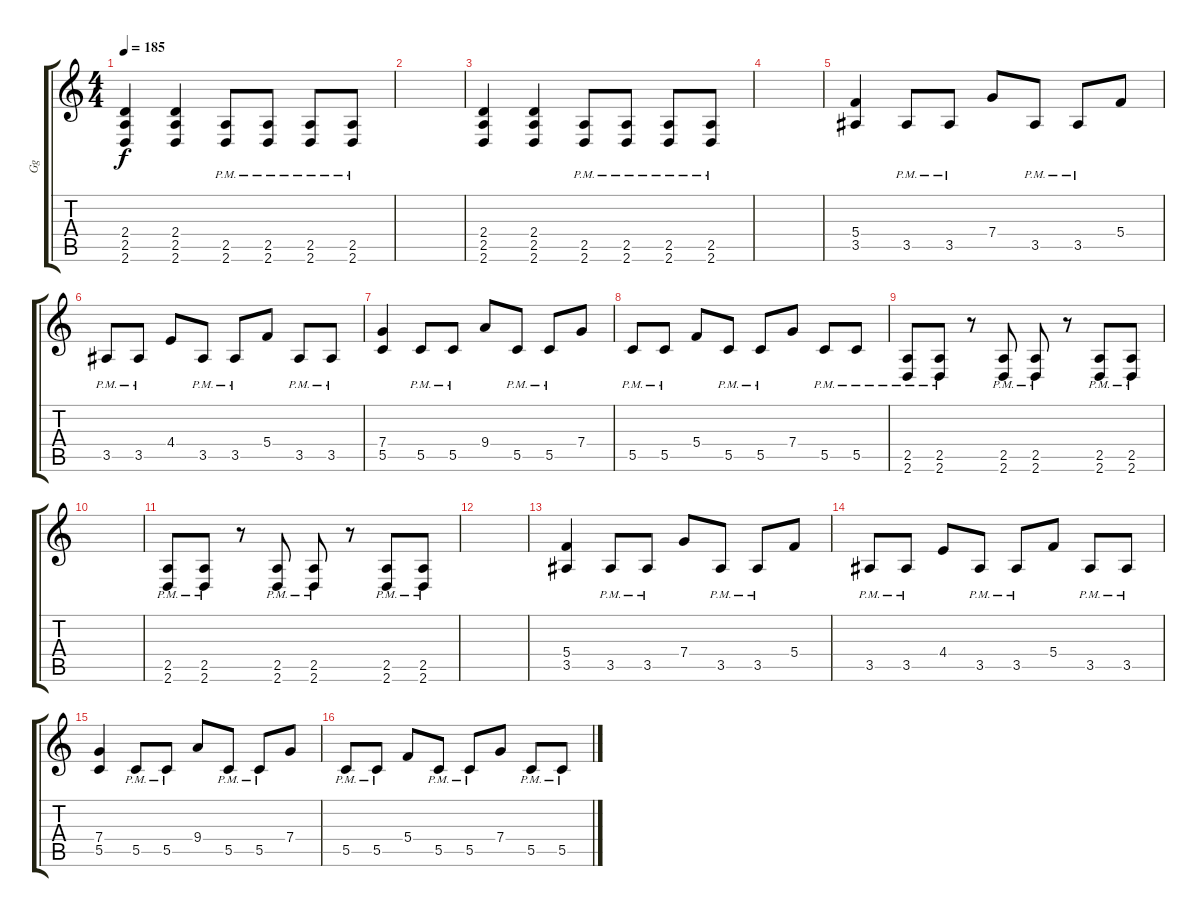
\track ("Gg" "Gg") {instrument distortionguitar}
\staff {score tabs}
\tuning (D4 A3 F3 C3 G2 C2) {hide}
\ts (4 4)
\tempo 185
\clef g2
\ks c
(2.4 2.5 2.6).4{dy f} (2.4 2.5 2.6).4 (2.5 2.6{pm}).8 (2.5 2.6{pm}).8 (2.5 2.6{pm}).8 (2.5 2.6{pm}).8 |
|
(2.4 2.5 2.6).4 (2.4 2.5 2.6).4 (2.5 2.6{pm}).8 (2.5 2.6{pm}).8 (2.5 2.6{pm}).8 (2.5 2.6{pm}).8 |
|
(5.4 3.5).4 3.5{pm}.8 3.5{pm}.8 7.4.8 3.5{pm}.8 3.5{pm}.8 5.4.8 |
3.5{pm}.8 3.5{pm}.8 4.4.8 3.5{pm}.8 3.5{pm}.8 5.4.8 3.5{pm}.8 3.5{pm}.8 |
(7.4 5.5).4 5.5{pm}.8 5.5{pm}.8 9.4.8 5.5{pm}.8 5.5{pm}.8 7.4.8 |
5.5{pm}.8 5.5{pm}.8 5.4.8 5.5{pm}.8 5.5{pm}.8 7.4.8 5.5{pm}.8 5.5{pm}.8 |
(2.5{pm} 2.6{pm}).8 (2.5{pm} 2.6{pm}).8 r.8 (2.5{pm} 2.6{pm}).8 (2.5{pm} 2.6{pm}).8 r.8 (2.5{pm} 2.6{pm}).8 (2.5{pm} 2.6{pm}).8 |
|
(2.5{pm} 2.6{pm}).8 (2.5{pm} 2.6{pm}).8 r.8 (2.5{pm} 2.6{pm}).8 (2.5{pm} 2.6{pm}).8 r.8 (2.5{pm} 2.6{pm}).8 (2.5{pm} 2.6{pm}).8 |
|
(5.4 3.5).4 3.5{pm}.8 3.5{pm}.8 7.4.8 3.5{pm}.8 3.5{pm}.8 5.4.8 |
3.5{pm}.8 3.5{pm}.8 4.4.8 3.5{pm}.8 3.5{pm}.8 5.4.8 3.5{pm}.8 3.5{pm}.8 |
(7.4 5.5).4 5.5{pm}.8 5.5{pm}.8 9.4.8 5.5{pm}.8 5.5{pm}.8 7.4.8 |
5.5{pm}.8 5.5{pm}.8 5.4.8 5.5{pm}.8 5.5{pm}.8 7.4.8 5.5{pm}.8 5.5{pm}.8
